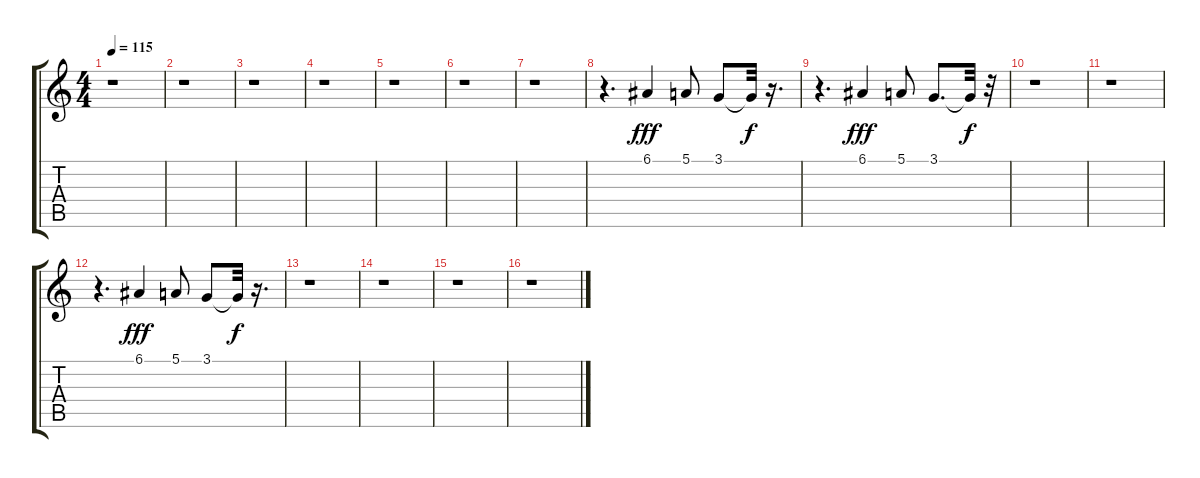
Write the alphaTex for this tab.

\track "" {instrument voiceoohs}
\staff {score tabs}
\tuning (E4 B3 G3 D3 A2 E2) {hide}
\ts (4 4)
\tempo 115
\clef g2
\ks c
r.1{dy f} |
r.1 |
r.1 |
r.1 |
r.1 |
r.1 |
r.1 |
r.4{d} 6.1.4{dy fff} 5.1.8 3.1.8 3.1{t}.32{dy f} r.16{d} |
r.4{d} 6.1.4{dy fff} 5.1.8 3.1.8{d} 3.1{t}.32{dy f} r.32 |
r.1 |
r.1 |
r.4{d} 6.1.4{dy fff} 5.1.8 3.1.8 3.1{t}.32{dy f} r.16{d} |
r.1 |
r.1 |
r.1 |
r.1
